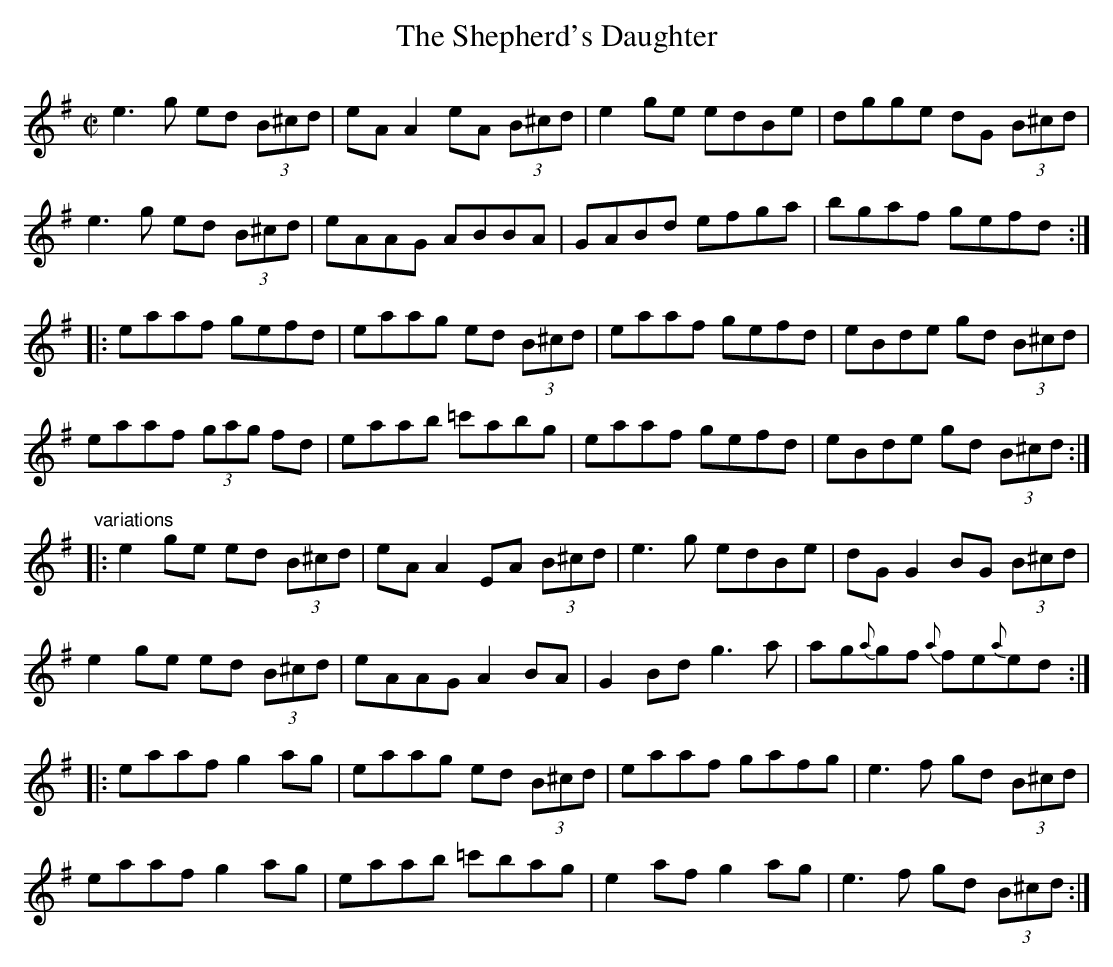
X:1
T:Shepherd's Daughter, The
M:C|
K:Ador
e3g ed (3B^cd|eAA2 eA (3B^cd|e2ge edBe|dgge dG (3B^cd|
e3g ed (3B^cd|eAAG ABBA|GABd efga|bgaf gefd:|
|:eaaf gefd|eaag ed (3B^cd|eaaf gefd|eBde gd (3B^cd|
eaaf (3gag fd|eaab =c'abg|eaaf gefd|eBde gd (3B^cd:|
"variations"
|:e2ge ed (3B^cd|eAA2 EA (3B^cd|e3g edBe|dGG2 BG (3B^cd|
e2ge ed (3B^cd|eAAG A2BA|G2Bd g3a|ag{a}gf {a}fe{a}ed:|
|:eaaf g2ag|eaag ed (3B^cd|eaaf gafg|e3f gd (3B^cd|
eaaf g2ag|eaab =c'bag|e2af g2ag|e3f gd (3B^cd:|
